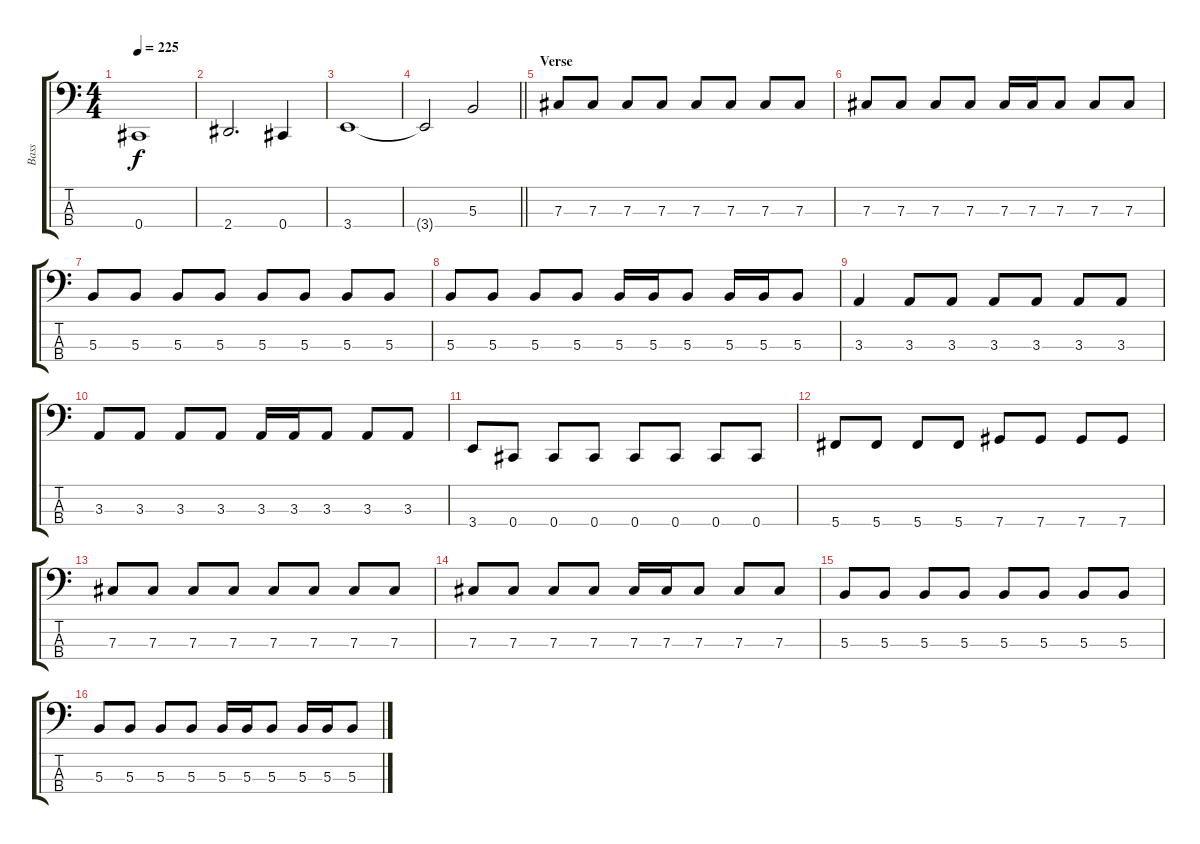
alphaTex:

\track ("Bass" "Bass") {instrument electricbasspick}
\staff {score tabs}
\tuning (E2 B1 Gb1 Db1) {hide}
\ts (4 4)
\tempo 225
\clef f4
\ks c
0.4.1{dy f} |
2.4.2{d} 0.4.4 |
3.4.1 |
\barLineRight lightlight
3.4{t}.2 5.3.2 |
\section ("" "Verse")
7.3.8 7.3.8 7.3.8 7.3.8 7.3.8 7.3.8 7.3.8 7.3.8 |
7.3.8 7.3.8 7.3.8 7.3.8 7.3.16 7.3.16 7.3.8 7.3.8 7.3.8 |
5.3.8 5.3.8 5.3.8 5.3.8 5.3.8 5.3.8 5.3.8 5.3.8 |
5.3.8 5.3.8 5.3.8 5.3.8 5.3.16 5.3.16 5.3.8 5.3.16 5.3.16 5.3.8 |
3.3.4 3.3.8 3.3.8 3.3.8 3.3.8 3.3.8 3.3.8 |
3.3.8 3.3.8 3.3.8 3.3.8 3.3.16 3.3.16 3.3.8 3.3.8 3.3.8 |
3.4.8 0.4.8 0.4.8 0.4.8 0.4.8 0.4.8 0.4.8 0.4.8 |
5.4.8 5.4.8 5.4.8 5.4.8 7.4.8 7.4.8 7.4.8 7.4.8 |
7.3.8 7.3.8 7.3.8 7.3.8 7.3.8 7.3.8 7.3.8 7.3.8 |
7.3.8 7.3.8 7.3.8 7.3.8 7.3.16 7.3.16 7.3.8 7.3.8 7.3.8 |
5.3.8 5.3.8 5.3.8 5.3.8 5.3.8 5.3.8 5.3.8 5.3.8 |
5.3.8 5.3.8 5.3.8 5.3.8 5.3.16 5.3.16 5.3.8 5.3.16 5.3.16 5.3.8
